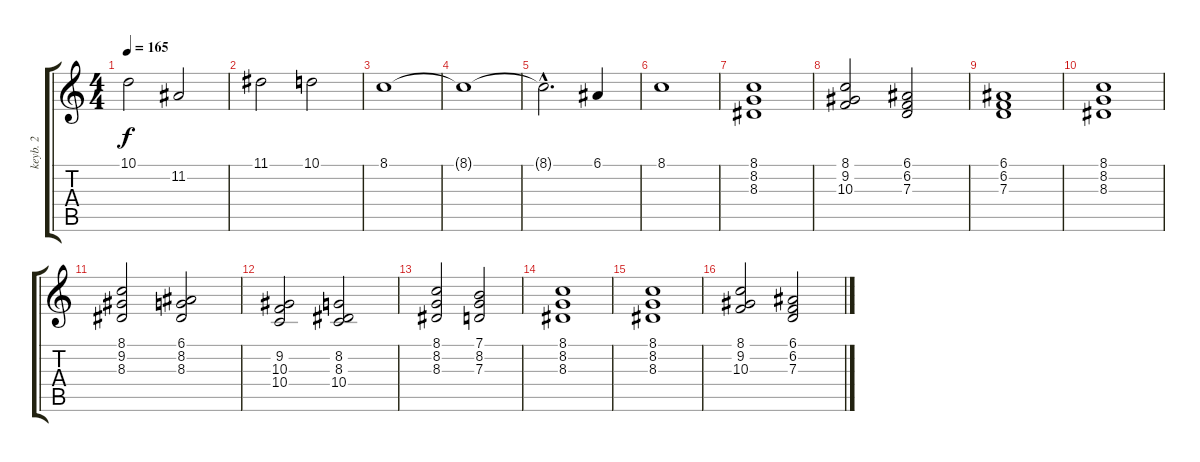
\track ("keyb. 2" "keyb. 2") {instrument frenchhorn}
\staff {score tabs}
\tuning (E4 B3 G3 D3 A2 E2) {hide}
\ts (4 4)
\tempo 165
\clef g2
\ks c
10.1.2{dy f} 11.2.2 |
11.1.2 10.1.2 |
8.1.1 |
8.1{t}.1 |
8.1{hac t}.2{d} 6.1.4 |
8.1.1 |
(8.1 8.2 8.3).1 |
(8.1 9.2 10.3).2 (6.1 6.2 7.3).2 |
(6.1 6.2 7.3).1 |
(8.1 8.2 8.3).1 |
(8.1 9.2 8.3).2 (6.1 8.2 8.3).2 |
(9.2 10.3 10.4).2 (8.2 8.3 10.4).2 |
(8.1 8.2 8.3).2 (7.1 8.2 7.3).2 |
(8.1 8.2 8.3).1 |
(8.1 8.2 8.3).1 |
(8.1 9.2 10.3).2 (6.1 6.2 7.3).2
